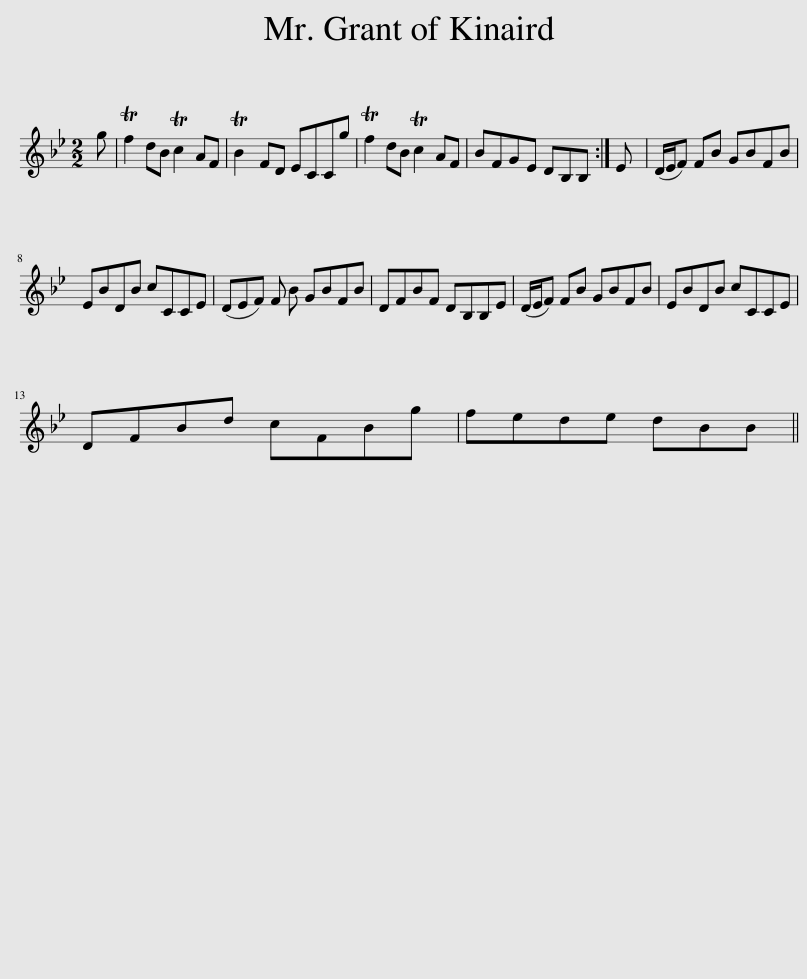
X:1
L:1/8
M:2/2
I:linebreak $
K:Bb
V:1 treble
V:1
 g | Tf2 dB Tc2 AF | TB2 FD ECCg | Tf2 dB Tc2 AF | BFGE DB,B, :| %5
 E | (D/E/F) FB GBFB |$ EBDB cCCE | (DEF) F B GBFB | DFBF DB,B,E | %10
 (D/E/F) FB GBFB | EBDB cCCE |$ DFBd cFBg | fede dBB || %14
